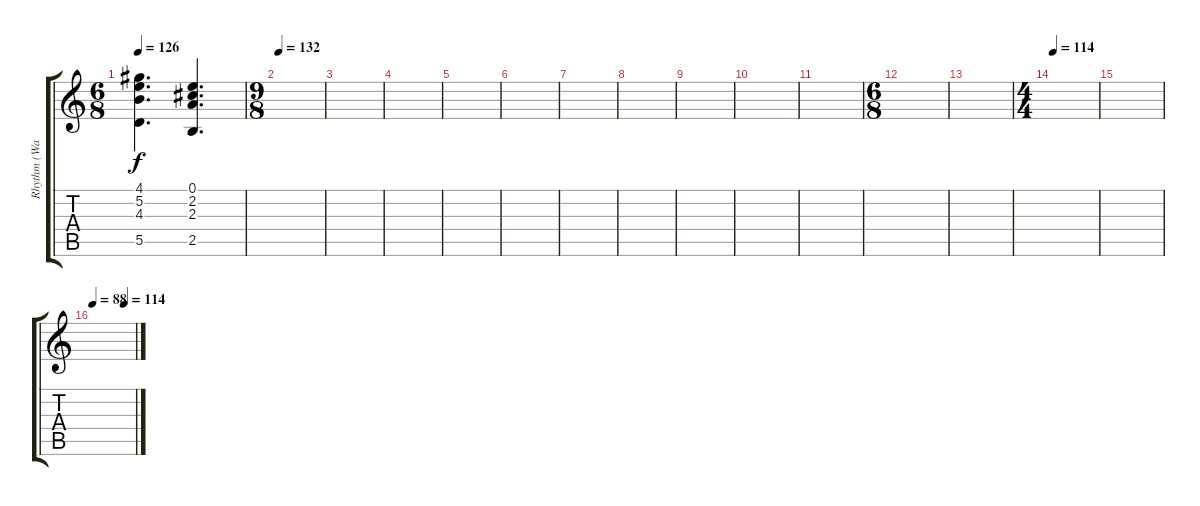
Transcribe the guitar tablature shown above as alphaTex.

\track ("Rhythm (Wah)" "Rhythm (Wa") {instrument electricguitarclean}
\staff {score tabs}
\tuning (E4 B3 G3 D3 A2 E2) {hide}
\ts (6 8)
\tempo 126
\clef g2
\ks c
(4.1 5.2 4.3 5.5).4{d dy f} (0.1 2.2 2.3 2.5).4{d} |
\ts (9 8)
\tempo 132
|
|
|
|
|
|
|
|
|
|
\ts (6 8)
|
|
\ts (4 4)
\tempo 114
|
|
\tempo 88
\tempo (114 0.75)
